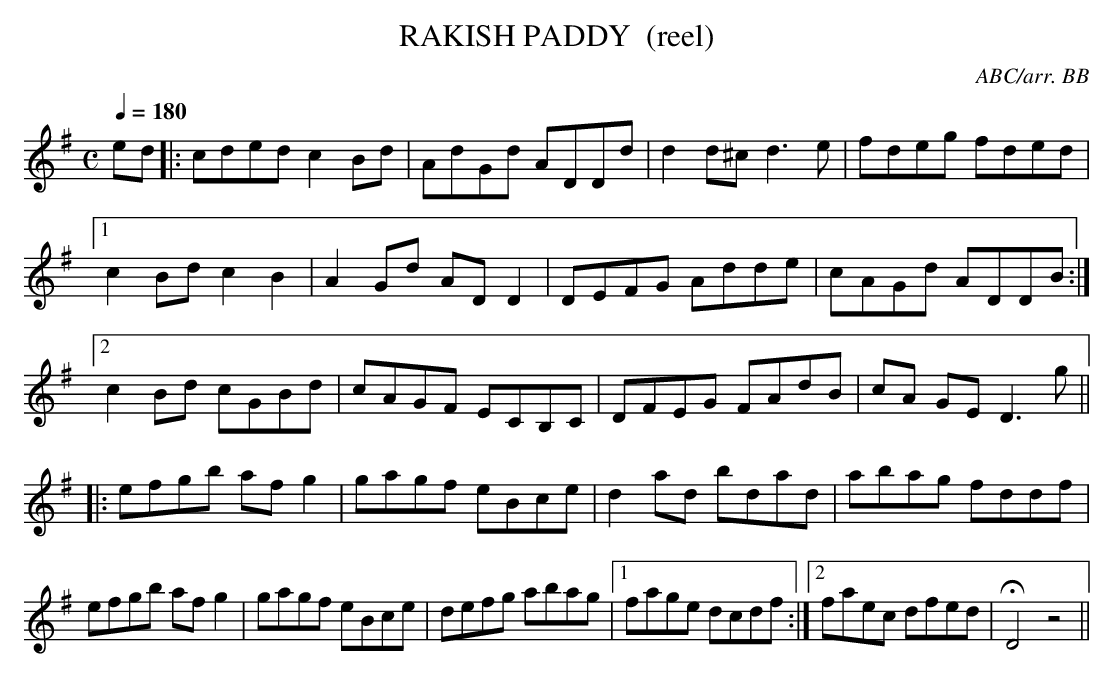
X:1
T:RAKISH PADDY  (reel)
C:ABC/arr. BB
As A-B-A in source.
Q:1/4=180
L:1/8
M:C
K:Dmix
ed|:cded c2Bd|AdGd ADDd|d2d^c d3e|fdeg fded|
[1 c2Bd c2B2|A2Gd ADD2|DEFG Adde|cAGd ADDB:|
[2 c2Bd cGBd|cAGF ECB,C|DFEG FAdB|cA GE D3g||
|:efgb afg2|gagf eBce|d2ad bdad|abag fddf|
efgb afg2|gagf eBce|defg abag|1 fage dcdf:|\
[2 faec dfed-|HD4z4||
